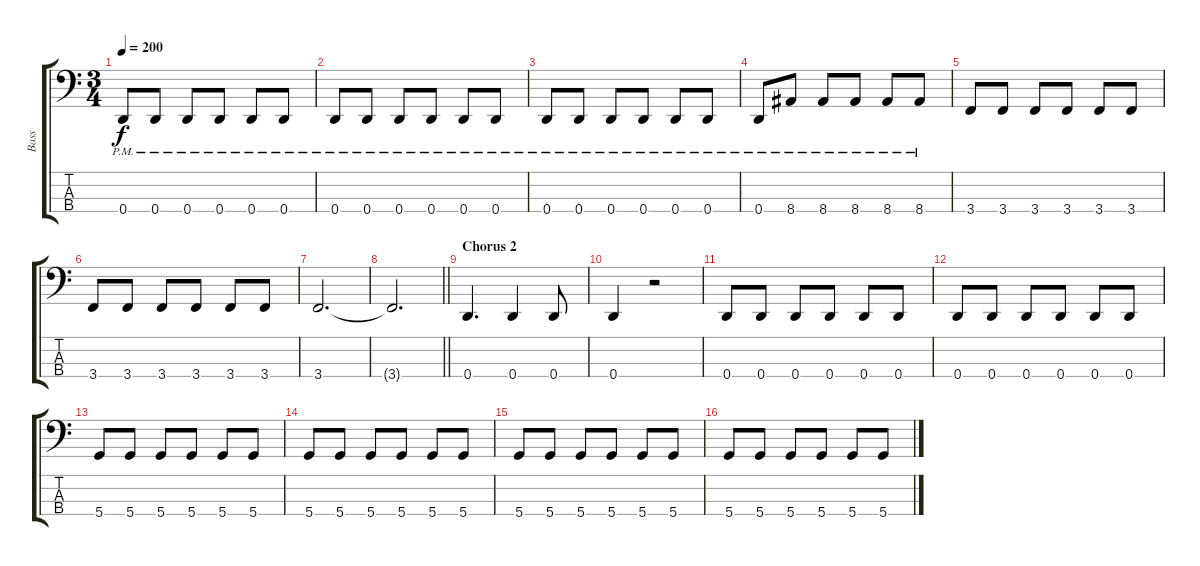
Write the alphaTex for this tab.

\track ("Bass" "Bass") {instrument electricbasspick}
\staff {score tabs}
\tuning (G2 D2 A1 D1) {hide}
\ts (3 4)
\tempo 200
\clef f4
\ks c
0.4{pm}.8{dy f} 0.4{pm}.8 0.4{pm}.8 0.4{pm}.8 0.4{pm}.8 0.4{pm}.8 |
0.4{pm}.8 0.4{pm}.8 0.4{pm}.8 0.4{pm}.8 0.4{pm}.8 0.4{pm}.8 |
0.4{pm}.8 0.4{pm}.8 0.4{pm}.8 0.4{pm}.8 0.4{pm}.8 0.4{pm}.8 |
0.4{pm}.8 8.4{pm}.8 8.4{pm}.8 8.4{pm}.8 8.4{pm}.8 8.4{pm}.8 |
3.4.8 3.4.8 3.4.8 3.4.8 3.4.8 3.4.8 |
3.4.8 3.4.8 3.4.8 3.4.8 3.4.8 3.4.8 |
3.4.2{d} |
\barLineRight lightlight
3.4{t}.2{d} |
\section ("" "Chorus 2")
0.4.4{d} 0.4.4 0.4.8 |
0.4.4 r.2 |
0.4.8 0.4.8 0.4.8 0.4.8 0.4.8 0.4.8 |
0.4.8 0.4.8 0.4.8 0.4.8 0.4.8 0.4.8 |
5.4.8 5.4.8 5.4.8 5.4.8 5.4.8 5.4.8 |
5.4.8 5.4.8 5.4.8 5.4.8 5.4.8 5.4.8 |
5.4.8 5.4.8 5.4.8 5.4.8 5.4.8 5.4.8 |
5.4.8 5.4.8 5.4.8 5.4.8 5.4.8 5.4.8
